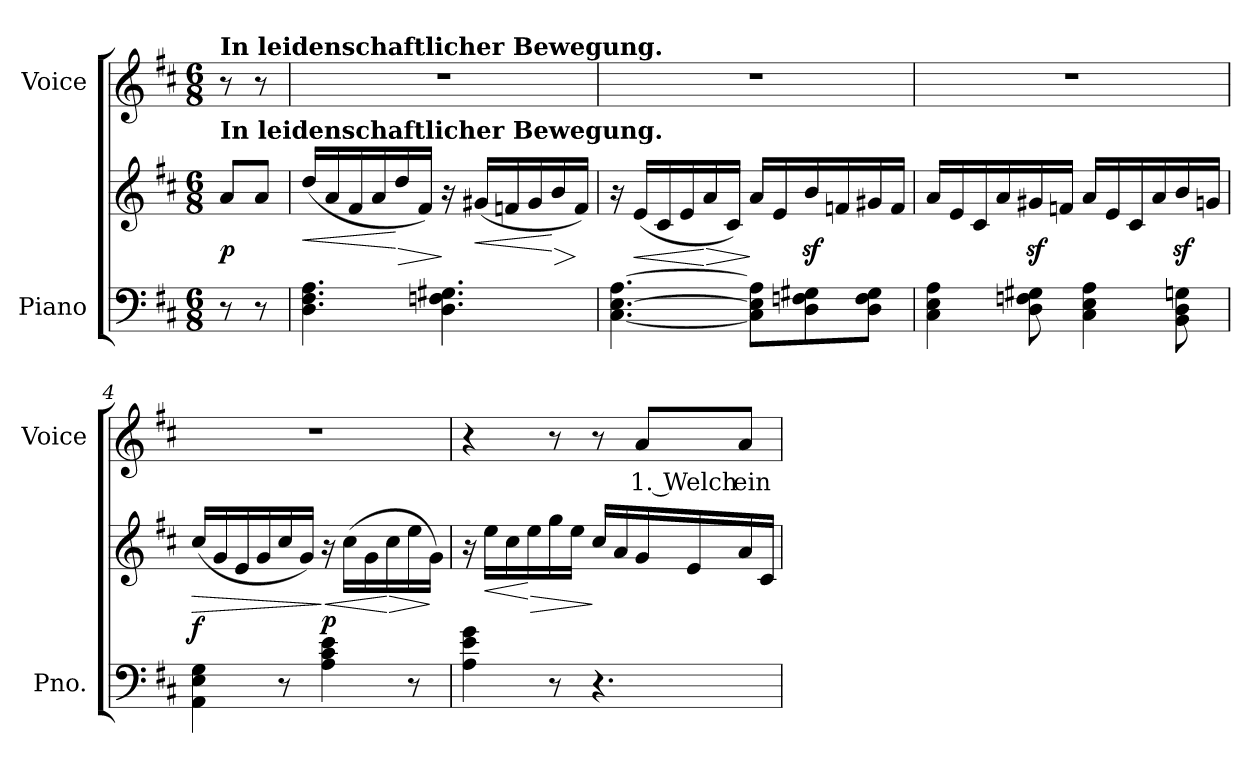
**kern	**kern	**dynam	**kern	**text
*part2	*part2	*part2	*part1	*part1
*staff3	*staff2	*staff2/3	*staff1	*staff1
*I"Piano	*	*	*I"Voice	*
*I'Pno.	*	*	*I'Voice	*
!!LO:PB:g=z
*clefF4	*clefG2	*	*clefG2	*
*k[f#c#]	*k[f#c#]	*	*k[f#c#]	*
*D:	*D:	*	*D:	*
*M6/8	*M6/8	*	*M6/8	*
=	=	=	=	=
!	!	!	!LO:TX:a:B:t=In leidenschaftlicher Bewegung.	!
!	!LO:TX:a:B:t=In leidenschaftlicher Bewegung.	!	!	!
8r	8ai/L	p	8r	.
8r	8ai/J	.	8r	.
=1	=1	=1	=1	=1
!	!	!LO:HP:b	!LO:N:vis=1	!
4.Di\ 4.F#i 4.Ai	(16ddi/LL	<	2.r	.
.	16ai/	.	.	.
.	16f#i/	.	.	.
.	16ai/	.	.	.
!	!	!LO:HP:n=1:b	!	!
.	16ddi/	[ >	.	.
.	16f#i/JJ)	.	.	.
4.Di\ 4.Fni 4.G#Xi	16r	]	.	.
!	!	!LO:HP:b	!	!
.	(16g#Xi/LL	<	.	.
.	16fni/	.	.	.
.	16g#i/	.	.	.
!	!	!LO:HP:n=1:b	!	!
.	16bi/	[ >	.	.
.	16fi/JJ)	]	.	.
=2	=2	=2	=2	=2
!	!	!	!LO:N:vis=1	!
[<4.C#i\ [>4.Ei [>4.Ai	16r	.	2.r	.
!	!	!LO:HP:b	!	!
.	(16ei/LL	<	.	.
.	16c#i/	.	.	.
.	16ei/	.	.	.
!	!	!LO:HP:n=1:b	!	!
.	16ai/	[ >	.	.
.	16c#i/JJ)	.	.	.
8C#i\] 8Ei] 8Ai]L	16ai/LL	]	.	.
.	16ei/	.	.	.
8Di\ 8Fni 8G#Xi	16bzi/	.	.	.
.	16fni/	.	.	.
8Di\ 8Fi 8G#iJ	16g#Xi/	.	.	.
.	16fi/JJ	.	.	.
=3	=3	=3	=3	=3
!	!	!	!LO:N:vis=1	!
4C#i\ 4Ei 4Ai	16ai/LL	.	2.r	.
.	16ei/	.	.	.
.	16c#i/	.	.	.
.	16ai/	.	.	.
8Di\ 8Fni 8G#Xi	16g#Xzi/	.	.	.
.	16fni/JJ	.	.	.
4C#i\ 4Ei 4Ai	16ai/LL	.	.	.
.	16ei/	.	.	.
.	16c#i/	.	.	.
.	16ai/	.	.	.
8BBi\ 8Di 8Gni	16bzi/	.	.	.
.	16gni/JJ	.	.	.
=4	=4	=4	=4	=4
!	!	!LO:HP:b	!LO:N:vis=1	!
4AAi\ 4Ei 4Gi	(16cc#i/LL	> f	2.r	.
.	16gi/	.	.	.
.	16ei/	.	.	.
.	16gi/	.	.	.
8r	16cc#i/	.	.	.
.	16gi/JJ)	.	.	.
!	!	!LO:HP:n=1:b	!	!
4Ai\ 4c#i 4ei	16r	] < p	.	.
.	(16cc#i\LL	.	.	.
.	16gi\	.	.	.
!	!	!LO:HP:n=1:b	!	!
.	16cc#i\	[ >	.	.
8r	16eei\	.	.	.
.	16gi\JJ)	]	.	.
!!LO:LB:g=z
=5	=5	=5	=5	=5
4Ai\ 4ei 4gi	16r	.	4r	.
!	!	!LO:HP:b	!	!
.	16eei\LL	<	.	.
.	16cc#i\	.	.	.
!	!	!LO:HP:n=1:b	!	!
.	16eei\	[ >	.	.
8r	16ggi\	.	8r	.
.	16eei\JJ	.	.	.
4.r	16cc#i/LL	]	8r	.
.	16ai/	.	.	.
!	!	!	!	!LO:LY:b:color=#000000
.	16gi/	.	8ai/L	1. Welch
.	16ei/	.	.	.
!	!	!	!	!LO:LY:b:color=#000000
.	16ai/	.	8ai/J	ein
.	16c#i/JJ	.	.	.
=	=	=	=	=
*-	*-	*-	*-	*-
